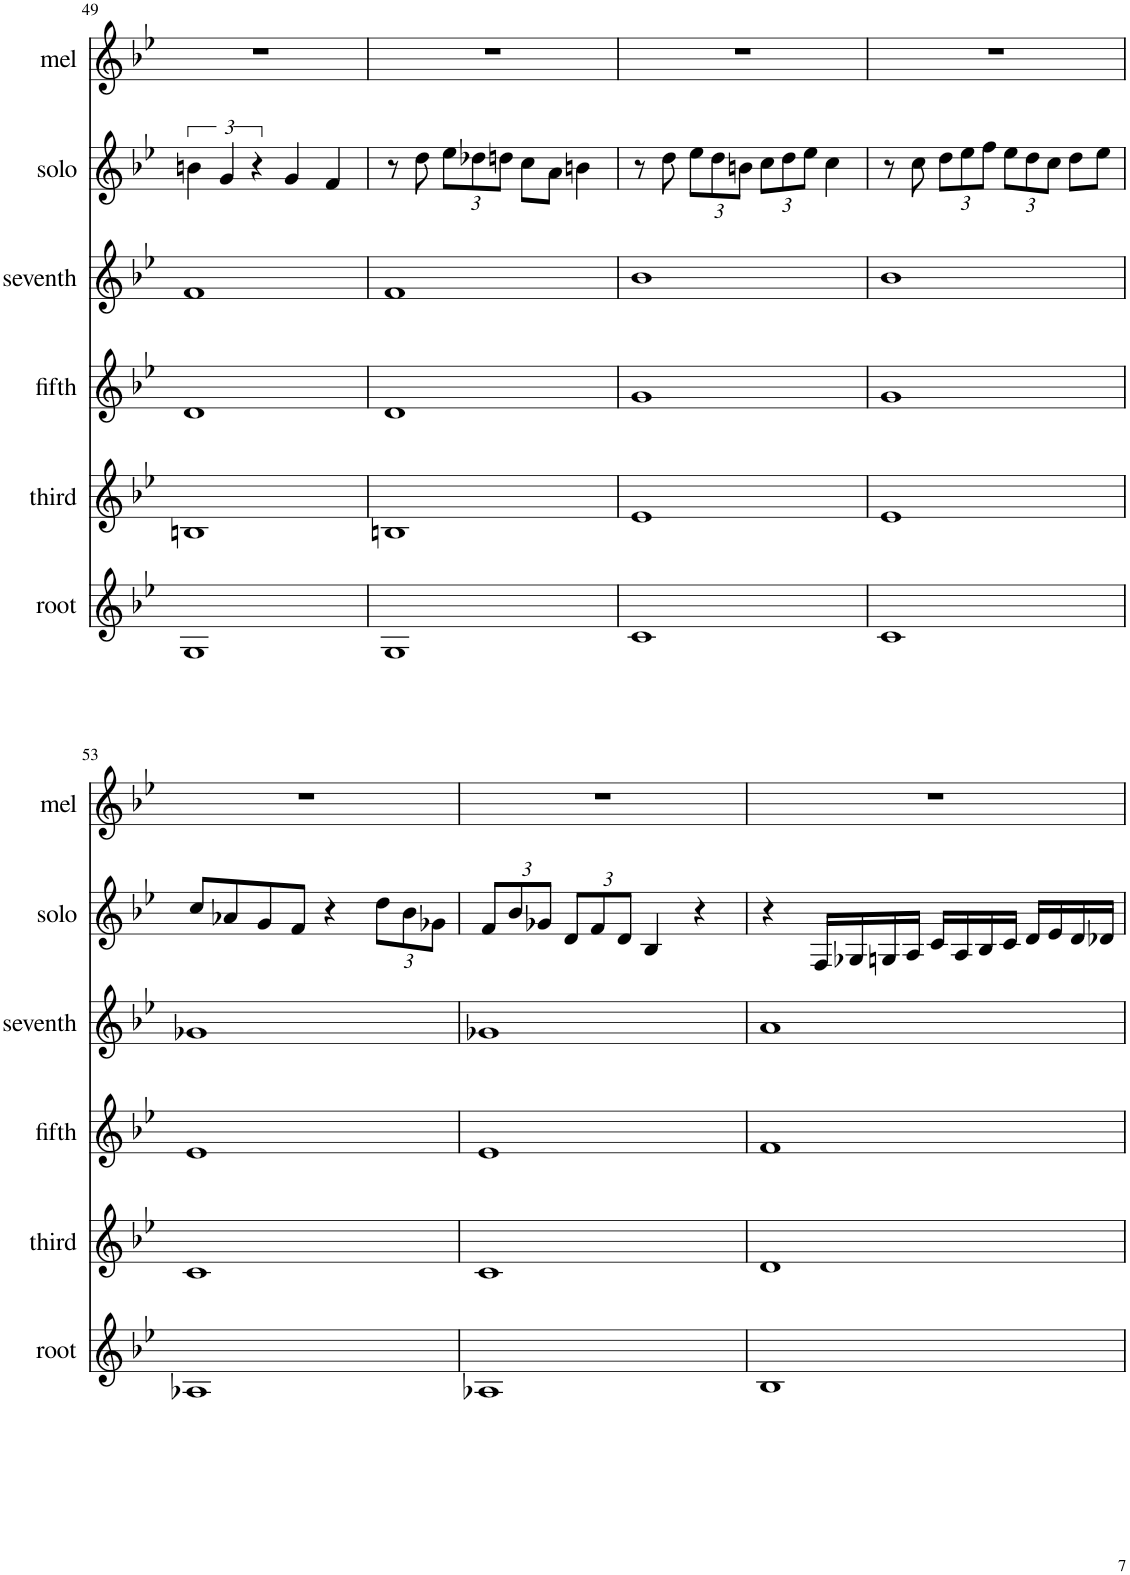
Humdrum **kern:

**kern	**kern	**kern	**kern	**kern	**kern
*part6	*part5	*part4	*part3	*part2	*part1
*staff6	*staff5	*staff4	*staff3	*staff2	*staff1
*I"root	*I"third	*I"fifth	*I"seventh	*I"solo	*I"mel
*I'root	*I'third	*I'fifth	*I'seventh	*I'solo	*I'mel
!!LO:PB:g=z
*clefG2	*clefG2	*clefG2	*clefG2	*clefG2	*clefG2
*k[b-e-]	*k[b-e-]	*k[b-e-]	*k[b-e-]	*k[b-e-]	*k[b-e-]
*M4/4	*M4/4	*M4/4	*M4/4	*M4/4	*M4/4
=49	=49	=49	=49	=49	=49
1G	1Bn	1d	1f	6bn\	1r
.	.	.	.	6g/	.
.	.	.	.	6r	.
.	.	.	.	4g/	.
.	.	.	.	4f/	.
=50	=50	=50	=50	=50	=50
1G	1Bn	1d	1f	8r	1r
.	.	.	.	8dd\	.
*	*	*	*	*Xbrackettup	*
.	.	.	.	12ee-\L	.
.	.	.	.	12dd-X\	.
.	.	.	.	12ddn\J	.
.	.	.	.	8cc\L	.
.	.	.	.	8a\J	.
.	.	.	.	4bn\	.
=51	=51	=51	=51	=51	=51
1c	1e-	1g	1b-	8r	1r
.	.	.	.	8dd\	.
.	.	.	.	12ee-\L	.
.	.	.	.	12dd\	.
.	.	.	.	12bn\J	.
.	.	.	.	12cc\L	.
.	.	.	.	12dd\	.
.	.	.	.	12ee-\J	.
.	.	.	.	4cc\	.
=52	=52	=52	=52	=52	=52
1c	1e-	1g	1b-	8r	1r
.	.	.	.	8cc\	.
.	.	.	.	12dd\L	.
.	.	.	.	12ee-\	.
.	.	.	.	12ff\J	.
.	.	.	.	12ee-\L	.
.	.	.	.	12dd\	.
.	.	.	.	12cc\J	.
.	.	.	.	8dd\L	.
.	.	.	.	8ee-\J	.
!!LO:LB:g=z
=53	=53	=53	=53	=53	=53
1A-X	1c	1e-	1g-X	8cc/L	1r
.	.	.	.	8a-X/	.
.	.	.	.	8g/	.
.	.	.	.	8f/J	.
.	.	.	.	4r	.
.	.	.	.	12dd\L	.
.	.	.	.	12b-\	.
.	.	.	.	12g-X\J	.
=54	=54	=54	=54	=54	=54
1A-X	1c	1e-	1g-X	12f/L	1r
.	.	.	.	12b-/	.
.	.	.	.	12g-X/J	.
.	.	.	.	12d/L	.
.	.	.	.	12f/	.
.	.	.	.	12d/J	.
.	.	.	.	4B-/	.
.	.	.	.	4r	.
=55	=55	=55	=55	=55	=55
1B-	1d	1f	1a	4r	1r
.	.	.	.	16F/LL	.
.	.	.	.	16G-X/	.
.	.	.	.	16Gn/	.
.	.	.	.	16A/JJ	.
.	.	.	.	16c/LL	.
.	.	.	.	16A/	.
.	.	.	.	16B-/	.
.	.	.	.	16c/JJ	.
.	.	.	.	16d/LL	.
.	.	.	.	16e-/	.
.	.	.	.	16d/	.
.	.	.	.	16d-X/JJ	.
=	=	=	=	=	=
*-	*-	*-	*-	*-	*-
